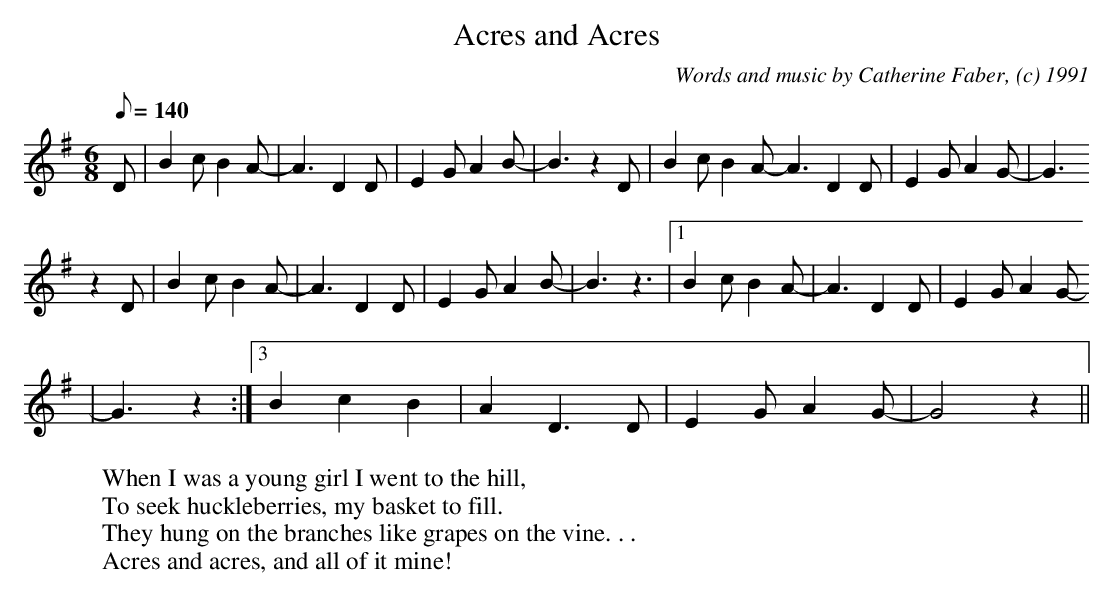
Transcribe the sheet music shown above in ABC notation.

X:1
T:Acres and Acres
M:6/8
L:1/8
Q:140
C:Words and music by Catherine Faber, (c) 1991
W:When I was a young girl I went to the hill,
W:To seek huckleberries, my basket to fill.
W:They hung on the branches like grapes on the vine. . .
W:Acres and acres, and all of it mine!
K:G
D|B2 c B2 A-|A3 D2 D|E2 G A2 B-|B3 z2 D|B2 c B2 A-A3 D2 D|E2 G A2 G-|G3
z2 D|B2 c B2 A-|A3 D2 D|E2 G A2 B-|B3 z3|1 B2 c B2 A-|A3 D2 D| E2 G A2 G
-|G3 z2:|3 B2 c2 B2| A2 D3 D|E2 G A2 G-|G4 z2||
